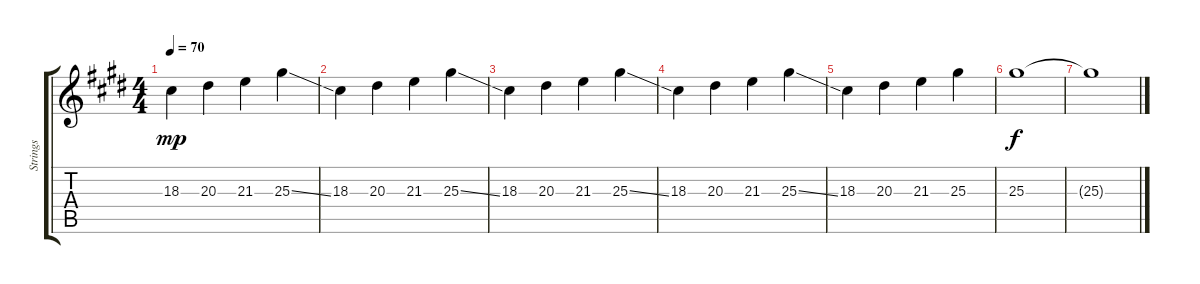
\track ("Strings" "Strings") {instrument viola}
\staff {score tabs}
\tuning (E4 B3 G3 D3 A2 E2) {hide}
\ts (4 4)
\tempo 70
\clef g2
\ks e
18.3.4{dy mp} 20.3.4 21.3.4 25.3{ss}.4 |
18.3.4 20.3.4 21.3.4 25.3{ss}.4 |
18.3.4 20.3.4 21.3.4 25.3{ss}.4 |
18.3.4 20.3.4 21.3.4 25.3{ss}.4 |
18.3.4 20.3.4 21.3.4 25.3.4 |
25.3.1{dy f volume 0} |
25.3{t}.1
